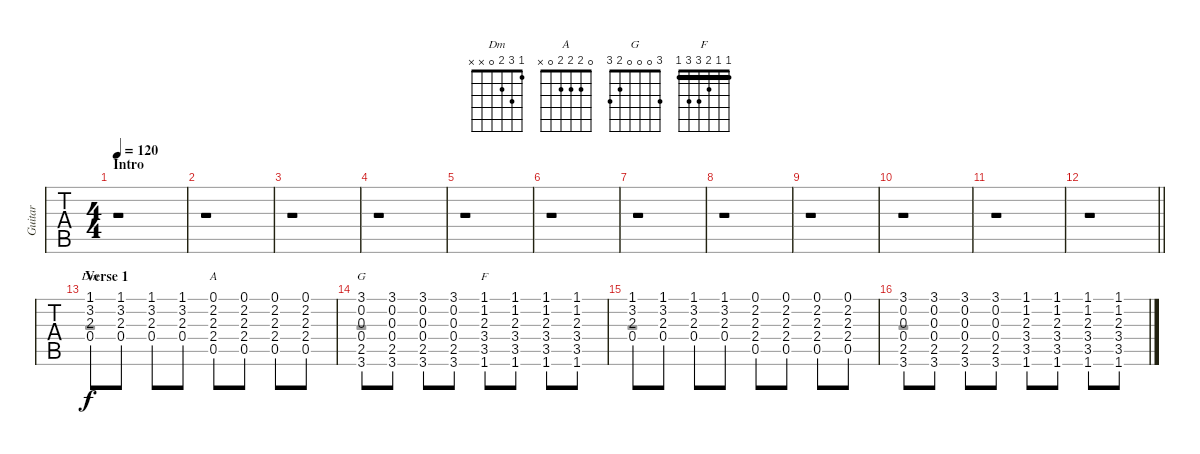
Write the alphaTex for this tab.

\track ("Guitar" "Guitar") {instrument acousticguitarnylon}
\staff {tabs}
\tuning (E4 B3 G3 D3 A2 E2) {hide}
\chord ("Dm" 1 3 2 0 x x)
\chord ("A" 0 2 2 2 0 x)
\chord ("G" 3 0 0 0 2 3)
\chord ("F" 1 1 2 3 3 1) {barre 1}
\voice
\ts (4 4)
\section ("" "Intro")
\tempo 120
\clef g2
\ks c
r.1{dy f instrument acousticguitarnylon} |
r.1 |
r.1 |
r.1 |
r.1 |
r.1 |
r.1 |
r.1 |
r.1 |
r.1 |
r.1 |
\barLineRight lightlight
r.1 |
\section ("" "Verse 1")
(1.1 3.2 2.3 0.4).8{ch "Dm"} (1.1 3.2 2.3 0.4).8 (1.1 3.2 2.3 0.4).8 (1.1 3.2 2.3 0.4).8 (0.1 2.2 2.3 2.4 0.5).8{ch "A"} (0.1 2.2 2.3 2.4 0.5).8 (0.1 2.2 2.3 2.4 0.5).8 (0.1 2.2 2.3 2.4 0.5).8 |
(3.1 0.2 0.3 0.4 2.5 3.6).8{ch "G"} (3.1 0.2 0.3 0.4 2.5 3.6).8 (3.1 0.2 0.3 0.4 2.5 3.6).8 (3.1 0.2 0.3 0.4 2.5 3.6).8 (1.1 1.2 2.3 3.4 3.5 1.6).8{ch "F"} (1.1 1.2 2.3 3.4 3.5 1.6).8 (1.1 1.2 2.3 3.4 3.5 1.6).8 (1.1 1.2 2.3 3.4 3.5 1.6).8 |
(1.1 3.2 2.3 0.4).8 (1.1 3.2 2.3 0.4).8 (1.1 3.2 2.3 0.4).8 (1.1 3.2 2.3 0.4).8 (0.1 2.2 2.3 2.4 0.5).8 (0.1 2.2 2.3 2.4 0.5).8 (0.1 2.2 2.3 2.4 0.5).8 (0.1 2.2 2.3 2.4 0.5).8 |
(3.1 0.2 0.3 0.4 2.5 3.6).8 (3.1 0.2 0.3 0.4 2.5 3.6).8 (3.1 0.2 0.3 0.4 2.5 3.6).8 (3.1 0.2 0.3 0.4 2.5 3.6).8 (1.1 1.2 2.3 3.4 3.5 1.6).8 (1.1 1.2 2.3 3.4 3.5 1.6).8 (1.1 1.2 2.3 3.4 3.5 1.6).8 (1.1 1.2 2.3 3.4 3.5 1.6).8
\voice
\clef g2
\ottava regular
\simile none
\ks c
r.1{dy f} |
r.1 |
r.1 |
r.1 |
r.1 |
r.1 |
r.1 |
r.1 |
r.1 |
r.1 |
r.1 |
\barLineRight lightlight
r.1 |
r.1 |
r.1 |
r.1 |
r.1
